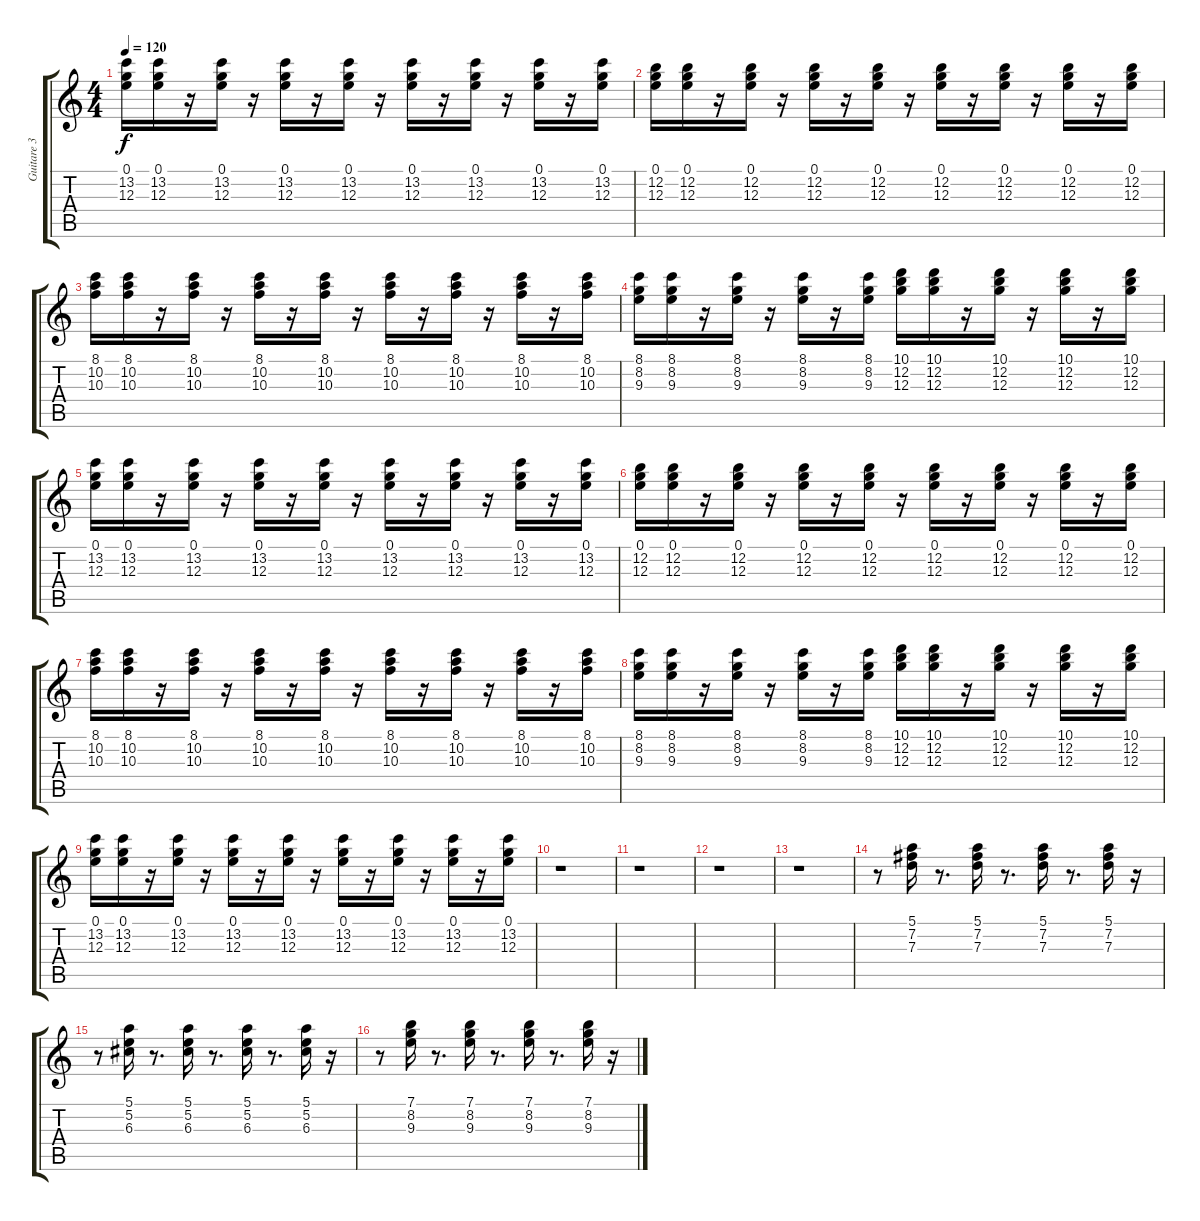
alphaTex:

\track ("Guitare 3" "Guitare 3") {instrument electricguitarclean}
\staff {score tabs}
\tuning (E4 B3 G3 D3 A2 E2) {hide}
\ts (4 4)
\tempo 120
\clef g2
\ks c
(0.1 13.2 12.3).16{dy f instrument electricguitarclean} (0.1 13.2 12.3).16 r.16 (0.1 13.2 12.3).16 r.16 (0.1 13.2 12.3).16 r.16 (0.1 13.2 12.3).16 r.16 (0.1 13.2 12.3).16 r.16 (0.1 13.2 12.3).16 r.16 (0.1 13.2 12.3).16 r.16 (0.1 13.2 12.3).16 |
(0.1 12.2 12.3).16 (0.1 12.2 12.3).16 r.16 (0.1 12.2 12.3).16 r.16 (0.1 12.2 12.3).16 r.16 (0.1 12.2 12.3).16 r.16 (0.1 12.2 12.3).16 r.16 (0.1 12.2 12.3).16 r.16 (0.1 12.2 12.3).16 r.16 (0.1 12.2 12.3).16 |
(8.1 10.2 10.3).16 (8.1 10.2 10.3).16 r.16 (8.1 10.2 10.3).16 r.16 (8.1 10.2 10.3).16 r.16 (8.1 10.2 10.3).16 r.16 (8.1 10.2 10.3).16 r.16 (8.1 10.2 10.3).16 r.16 (8.1 10.2 10.3).16 r.16 (8.1 10.2 10.3).16 |
(8.1 8.2 9.3).16 (8.1 8.2 9.3).16 r.16 (8.1 8.2 9.3).16 r.16 (8.1 8.2 9.3).16 r.16 (8.1 8.2 9.3).16 (10.1 12.2 12.3).16 (10.1 12.2 12.3).16 r.16 (10.1 12.2 12.3).16 r.16 (10.1 12.2 12.3).16 r.16 (10.1 12.2 12.3).16 |
(0.1 13.2 12.3).16{instrument electricguitarclean} (0.1 13.2 12.3).16 r.16 (0.1 13.2 12.3).16 r.16 (0.1 13.2 12.3).16 r.16 (0.1 13.2 12.3).16 r.16 (0.1 13.2 12.3).16 r.16 (0.1 13.2 12.3).16 r.16 (0.1 13.2 12.3).16 r.16 (0.1 13.2 12.3).16 |
(0.1 12.2 12.3).16 (0.1 12.2 12.3).16 r.16 (0.1 12.2 12.3).16 r.16 (0.1 12.2 12.3).16 r.16 (0.1 12.2 12.3).16 r.16 (0.1 12.2 12.3).16 r.16 (0.1 12.2 12.3).16 r.16 (0.1 12.2 12.3).16 r.16 (0.1 12.2 12.3).16 |
(8.1 10.2 10.3).16 (8.1 10.2 10.3).16 r.16 (8.1 10.2 10.3).16 r.16 (8.1 10.2 10.3).16 r.16 (8.1 10.2 10.3).16 r.16 (8.1 10.2 10.3).16 r.16 (8.1 10.2 10.3).16 r.16 (8.1 10.2 10.3).16 r.16 (8.1 10.2 10.3).16 |
(8.1 8.2 9.3).16 (8.1 8.2 9.3).16 r.16 (8.1 8.2 9.3).16 r.16 (8.1 8.2 9.3).16 r.16 (8.1 8.2 9.3).16 (10.1 12.2 12.3).16 (10.1 12.2 12.3).16 r.16 (10.1 12.2 12.3).16 r.16 (10.1 12.2 12.3).16 r.16 (10.1 12.2 12.3).16 |
(0.1 13.2 12.3).16{instrument electricguitarclean} (0.1 13.2 12.3).16 r.16 (0.1 13.2 12.3).16 r.16 (0.1 13.2 12.3).16 r.16 (0.1 13.2 12.3).16 r.16 (0.1 13.2 12.3).16 r.16 (0.1 13.2 12.3).16 r.16 (0.1 13.2 12.3).16 r.16 (0.1 13.2 12.3).16 |
r.1 |
r.1 |
r.1 |
r.1 |
r.8 (5.1 7.2 7.3).16{instrument electricguitarclean} r.8{d} (5.1 7.2 7.3).16 r.8{d} (5.1 7.2 7.3).16 r.8{d} (5.1 7.2 7.3).16 r.16 |
r.8 (5.1 5.2 6.3).16 r.8{d} (5.1 5.2 6.3).16 r.8{d} (5.1 5.2 6.3).16 r.8{d} (5.1 5.2 6.3).16 r.16 |
r.8 (7.1 8.2 9.3).16 r.8{d} (7.1 8.2 9.3).16 r.8{d} (7.1 8.2 9.3).16 r.8{d} (7.1 8.2 9.3).16 r.16
